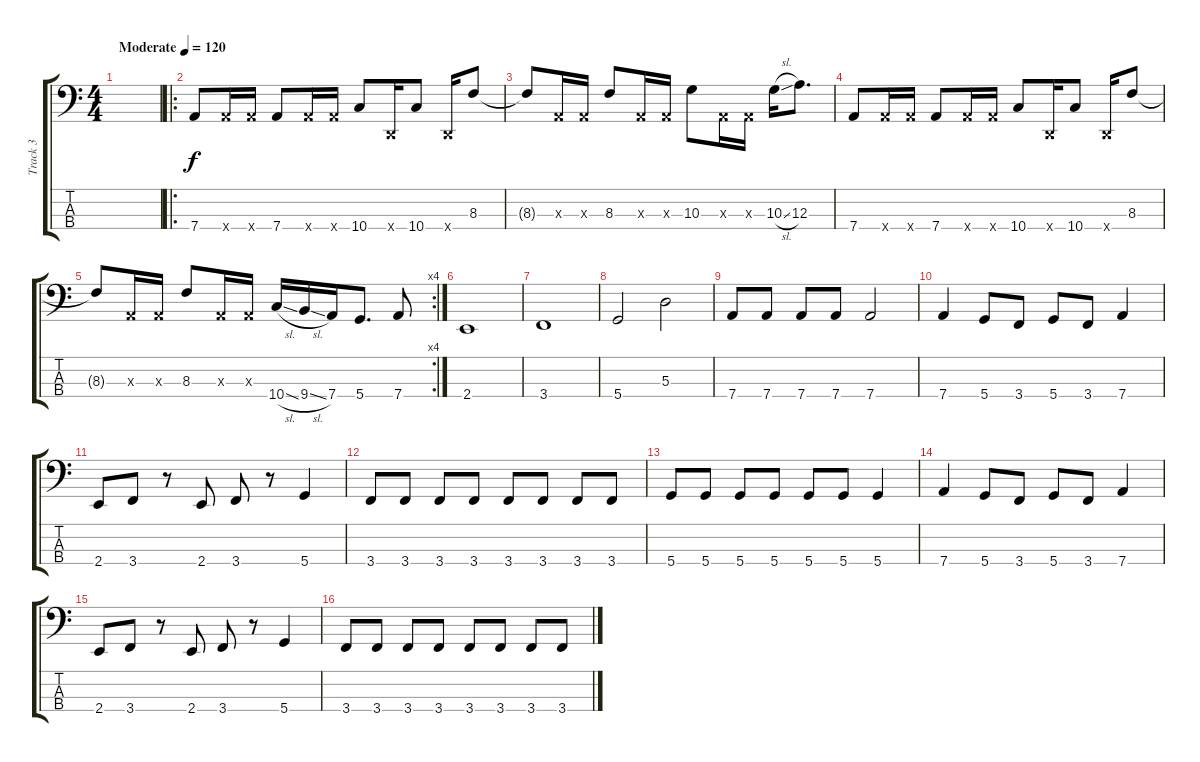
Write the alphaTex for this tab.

\track ("Track 3" "Track 3") {instrument electricbasspick}
\staff {score tabs}
\tuning (G2 D2 A1 D1) {hide}
\ts (4 4)
\tempo (120 "Moderate")
\clef f4
\ks c
|
\ro
7.4.8 7.4{x}.16 7.4{x}.16 7.4.8 7.4{x}.16 7.4{x}.16 10.4.8 0.4{x}.16 10.4.8 0.4{x}.16 8.3.8 |
8.3{t}.8 0.3{x}.16 0.3{x}.16 8.3.8 0.3{x}.16 0.3{x}.16 10.3.8 0.3{x}.16 0.3{x}.16 10.3{sl}.16 12.3.8{d} |
7.4.8 7.4{x}.16 7.4{x}.16 7.4.8 7.4{x}.16 7.4{x}.16 10.4.8 0.4{x}.16 10.4.8 0.4{x}.16 8.3.8 |
\rc 4
8.3{t}.8 0.3{x}.16 0.3{x}.16 8.3.8 0.3{x}.16 0.3{x}.16 10.4{sl}.16 9.4{sl}.16 7.4.16 5.4.8{d} 7.4.8 |
2.4.1 |
3.4.1 |
5.4.2 5.3.2 |
7.4.8 7.4.8 7.4.8 7.4.8 7.4.2 |
7.4.4 5.4.8 3.4.8 5.4.8 3.4.8 7.4.4 |
2.4.8 3.4.8 r.8 2.4.8 3.4.8 r.8 5.4.4 |
3.4.8 3.4.8 3.4.8 3.4.8 3.4.8 3.4.8 3.4.8 3.4.8 |
5.4.8 5.4.8 5.4.8 5.4.8 5.4.8 5.4.8 5.4.4 |
7.4.4 5.4.8 3.4.8 5.4.8 3.4.8 7.4.4 |
2.4.8 3.4.8 r.8 2.4.8 3.4.8 r.8 5.4.4 |
3.4.8 3.4.8 3.4.8 3.4.8 3.4.8 3.4.8 3.4.8 3.4.8
